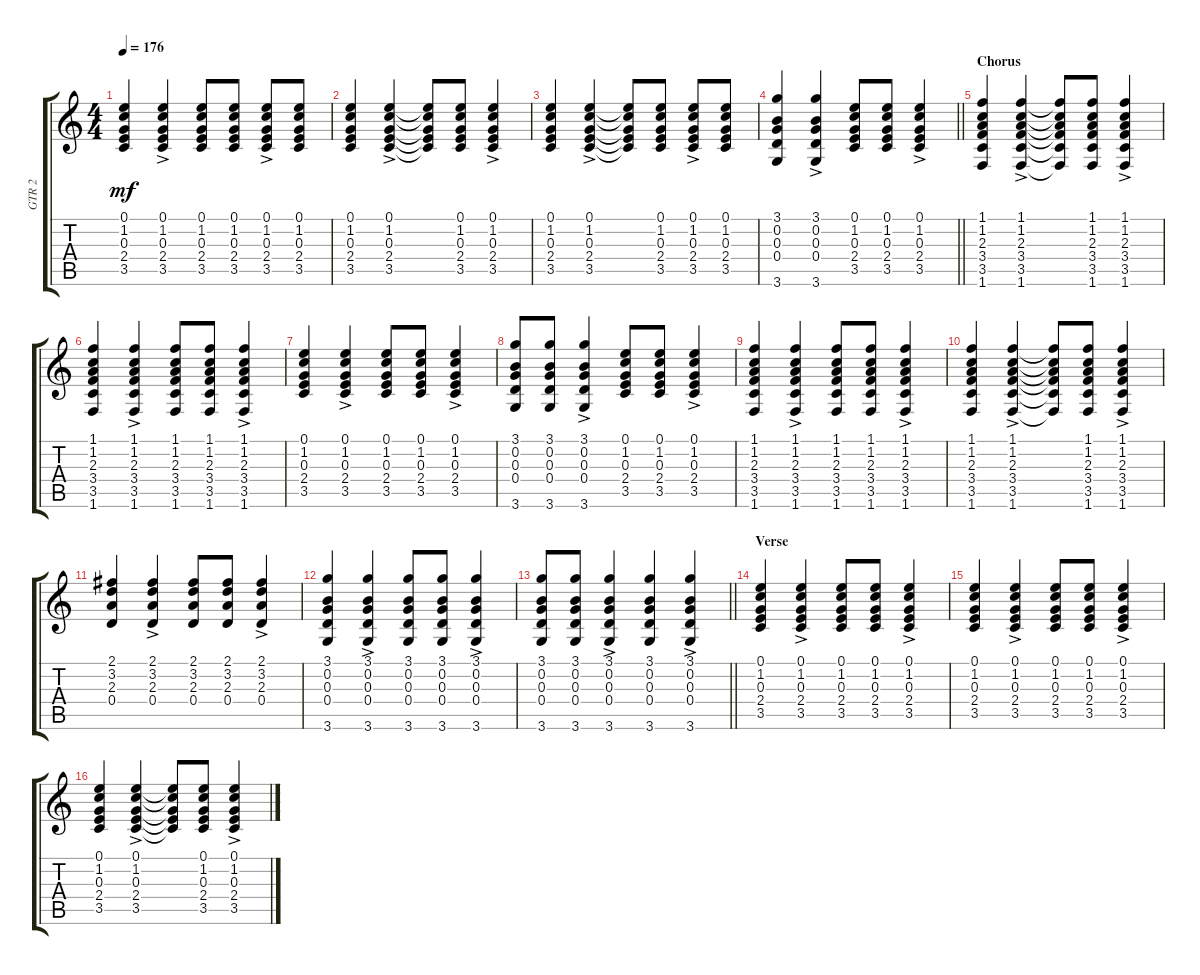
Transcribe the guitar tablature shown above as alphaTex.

\track ("GTR 2" "GTR 2") {instrument acousticguitarsteel}
\staff {score tabs}
\tuning (E4 B3 G3 D3 A2 E2) {hide}
\ts (4 4)
\tempo 176
\clef g2
\ks c
(0.1 1.2 0.3 2.4 3.5).4{dy mf} (0.1{ac} 1.2{ac} 0.3{ac} 2.4{ac} 3.5{ac}).4 (0.1 1.2 0.3 2.4 3.5).8 (0.1 1.2 0.3 2.4 3.5).8 (0.1{ac} 1.2{ac} 0.3{ac} 2.4{ac} 3.5{ac}).8 (0.1 1.2 0.3 2.4 3.5).8 |
(0.1 1.2 0.3 2.4 3.5).4 (0.1{ac} 1.2{ac} 0.3{ac} 2.4{ac} 3.5{ac}).4 (0.1{t} 1.2{t} 0.3{t} 2.4{t} 3.5{t}).8 (0.1 1.2 0.3 2.4 3.5).8 (0.1{ac} 1.2{ac} 0.3{ac} 2.4{ac} 3.5{ac}).4 |
(0.1 1.2 0.3 2.4 3.5).4 (0.1{ac} 1.2{ac} 0.3{ac} 2.4{ac} 3.5{ac}).4 (0.1{t} 1.2{t} 0.3{t} 2.4{t} 3.5{t}).8 (0.1 1.2 0.3 2.4 3.5).8 (0.1{ac} 1.2{ac} 0.3{ac} 2.4{ac} 3.5{ac}).8 (0.1 1.2 0.3 2.4 3.5).8 |
\barLineRight lightlight
(3.1 0.2 0.3 0.4 3.6).4 (3.1{ac} 0.2{ac} 0.3{ac} 0.4{ac} 3.6{ac}).4 (0.1 1.2 0.3 2.4 3.5).8 (0.1 1.2 0.3 2.4 3.5).8 (0.1{ac} 1.2{ac} 0.3{ac} 2.4{ac} 3.5{ac}).4 |
\section ("" "Chorus")
(1.1 1.2 2.3 3.4 3.5 1.6).4 (1.1{ac} 1.2{ac} 2.3{ac} 3.4{ac} 3.5{ac} 1.6{ac}).4 (1.1{t} 1.2{t} 2.3{t} 3.4{t} 3.5{t} 1.6{t}).8 (1.1 1.2 2.3 3.4 3.5 1.6).8 (1.1{ac} 1.2{ac} 2.3{ac} 3.4{ac} 3.5{ac} 1.6{ac}).4 |
(1.1 1.2 2.3 3.4 3.5 1.6).4 (1.1{ac} 1.2{ac} 2.3{ac} 3.4{ac} 3.5{ac} 1.6{ac}).4 (1.1 1.2 2.3 3.4 3.5 1.6).8 (1.1 1.2 2.3 3.4 3.5 1.6).8 (1.1{ac} 1.2{ac} 2.3{ac} 3.4{ac} 3.5{ac} 1.6{ac}).4 |
(0.1 1.2 0.3 2.4 3.5).4 (0.1{ac} 1.2{ac} 0.3{ac} 2.4{ac} 3.5{ac}).4 (0.1 1.2 0.3 2.4 3.5).8 (0.1 1.2 0.3 2.4 3.5).8 (0.1{ac} 1.2{ac} 0.3{ac} 2.4{ac} 3.5{ac}).4 |
(3.1 0.2 0.3 0.4 3.6).8 (3.1 0.2 0.3 0.4 3.6).8 (3.1{ac} 0.2{ac} 0.3{ac} 0.4{ac} 3.6{ac}).4 (0.1 1.2 0.3 2.4 3.5).8 (0.1 1.2 0.3 2.4 3.5).8 (0.1{ac} 1.2{ac} 0.3{ac} 2.4{ac} 3.5{ac}).4 |
(1.1 1.2 2.3 3.4 3.5 1.6).4 (1.1{ac} 1.2{ac} 2.3{ac} 3.4{ac} 3.5{ac} 1.6{ac}).4 (1.1 1.2 2.3 3.4 3.5 1.6).8 (1.1 1.2 2.3 3.4 3.5 1.6).8 (1.1{ac} 1.2{ac} 2.3{ac} 3.4{ac} 3.5{ac} 1.6{ac}).4 |
(1.1 1.2 2.3 3.4 3.5 1.6).4 (1.1{ac} 1.2{ac} 2.3{ac} 3.4{ac} 3.5{ac} 1.6{ac}).4 (1.1{t} 1.2{t} 2.3{t} 3.4{t} 3.5{t} 1.6{t}).8 (1.1 1.2 2.3 3.4 3.5 1.6).8 (1.1{ac} 1.2{ac} 2.3{ac} 3.4{ac} 3.5{ac} 1.6{ac}).4 |
(2.1 3.2 2.3 0.4).4 (2.1{ac} 3.2{ac} 2.3{ac} 0.4{ac}).4 (2.1 3.2 2.3 0.4).8 (2.1 3.2 2.3 0.4).8 (2.1{ac} 3.2{ac} 2.3{ac} 0.4{ac}).4 |
(3.1 0.2 0.3 0.4 3.6).4 (3.1{ac} 0.2{ac} 0.3{ac} 0.4{ac} 3.6{ac}).4 (3.1 0.2 0.3 0.4 3.6).8 (3.1 0.2 0.3 0.4 3.6).8 (3.1{ac} 0.2{ac} 0.3{ac} 0.4{ac} 3.6{ac}).4 |
\barLineRight lightlight
(3.1 0.2 0.3 0.4 3.6).8 (3.1 0.2 0.3 0.4 3.6).8 (3.1{ac} 0.2{ac} 0.3{ac} 0.4{ac} 3.6{ac}).4 (3.1 0.2 0.3 0.4 3.6).4 (3.1{ac} 0.2{ac} 0.3{ac} 0.4{ac} 3.6{ac}).4 |
\section ("" "Verse")
(0.1 1.2 0.3 2.4 3.5).4 (0.1{ac} 1.2{ac} 0.3{ac} 2.4{ac} 3.5{ac}).4 (0.1 1.2 0.3 2.4 3.5).8 (0.1 1.2 0.3 2.4 3.5).8 (0.1{ac} 1.2{ac} 0.3{ac} 2.4{ac} 3.5{ac}).4 |
(0.1 1.2 0.3 2.4 3.5).4 (0.1{ac} 1.2{ac} 0.3{ac} 2.4{ac} 3.5{ac}).4 (0.1 1.2 0.3 2.4 3.5).8 (0.1 1.2 0.3 2.4 3.5).8 (0.1{ac} 1.2{ac} 0.3{ac} 2.4{ac} 3.5{ac}).4 |
(0.1 1.2 0.3 2.4 3.5).4 (0.1{ac} 1.2{ac} 0.3{ac} 2.4{ac} 3.5{ac}).4 (0.1{t} 1.2{t} 0.3{t} 2.4{t} 3.5{t}).8 (0.1 1.2 0.3 2.4 3.5).8 (0.1{ac} 1.2{ac} 0.3{ac} 2.4{ac} 3.5{ac}).4
